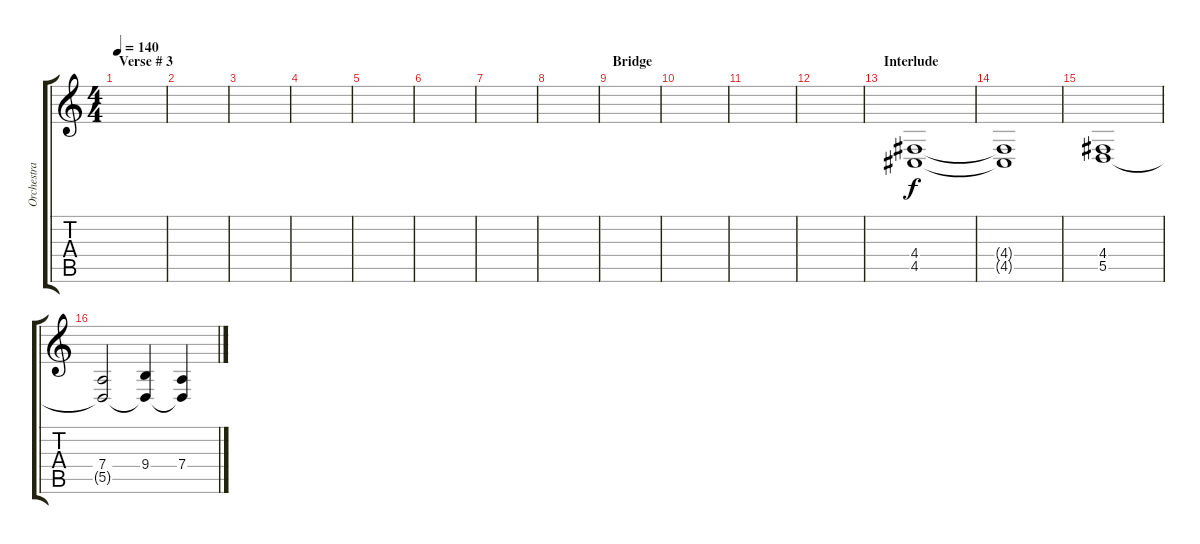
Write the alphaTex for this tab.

\track ("Orchestra - Choirs" "Orchestra ") {instrument choiraahs}
\staff {score tabs}
\tuning (E4 B3 G3 D3 A2 E2) {hide}
\ts (4 4)
\section ("" "Verse # 3")
\tempo 140
\clef g2
\ks c
|
|
|
|
|
|
|
|
\section ("" "Bridge")
|
|
|
|
\section ("" "Interlude")
(4.4 4.5).1 |
(4.4{t} 4.5{t}).1 |
(4.4 5.5).1 |
(7.4 5.5{t}).2 (9.4 5.5{t}).4 (7.4 5.5{t}).4
